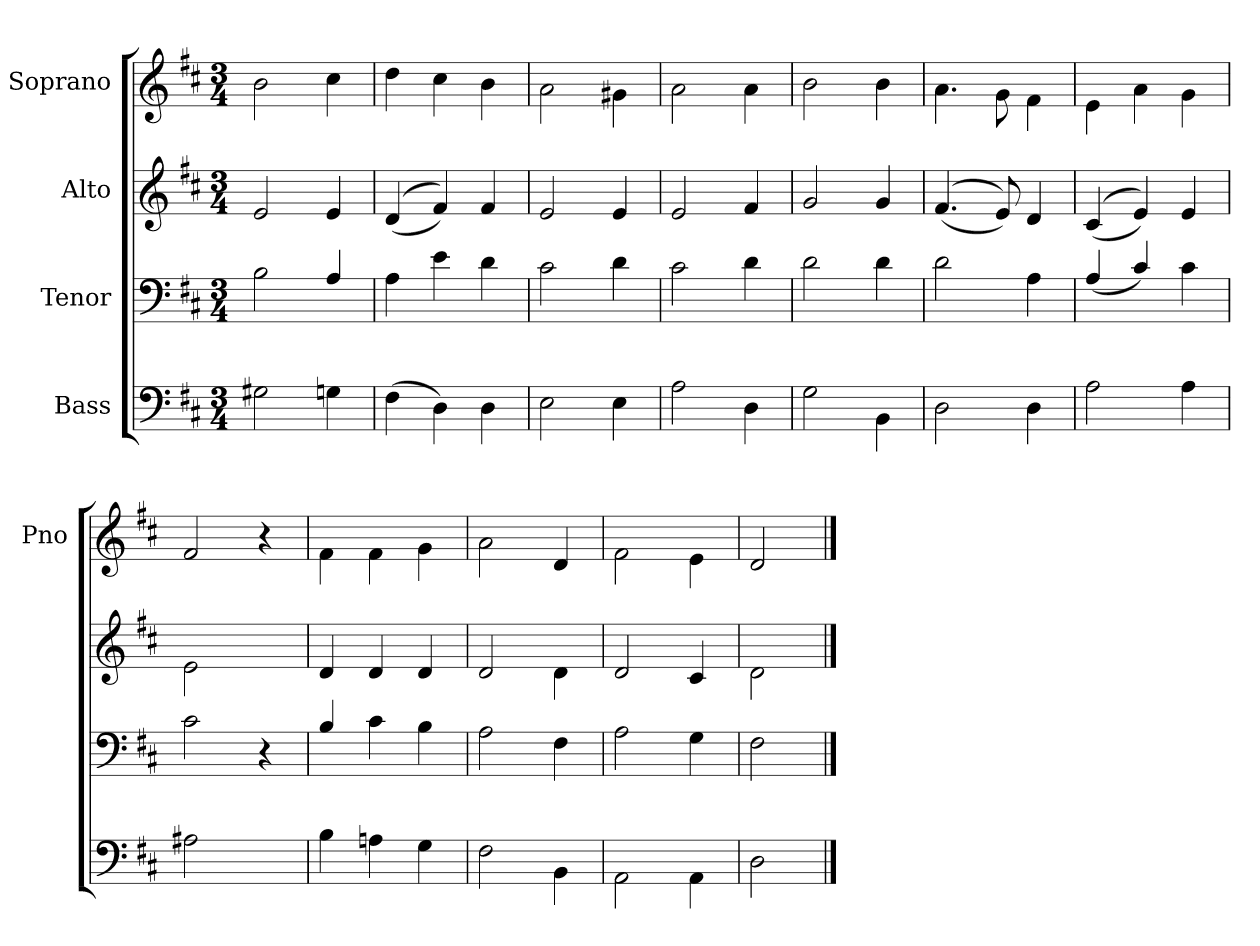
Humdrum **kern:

**kern	**kern	**kern	**kern
*part4	*part3	*part2	*part1
*staff4	*staff3	*staff2	*staff1
*I"Bass	*I"Tenor	*I"Alto	*I"Soprano
*	*	*	*I'Pno
*clefF4	*clefF4	*clefG2	*clefG2
*k[f#c#]	*k[f#c#]	*k[f#c#]	*k[f#c#]
*D:	*D:	*D:	*D:
*M3/4	*M3/4	*M3/4	*M3/4
=	=	=	=
2G#X\	2B\	2e/	2b\
4Gn\	4A/	4e/	4cc#\
=	=	=	=
(<4F#\	4A\	(>(<4d/	4dd\
4D\)	4e\	4f#/))	4cc#\
4D\	4d\	4f#/	4b\
=	=	=	=
2E\	2c#\	2e/	2a\
4E\	4d\	4e/	4g#X\
=	=	=	=
2A\	2c#\	2e/	2a\
4D\	4d\	4f#/	4a\
=	=	=	=
2G\	2d\	2g/	2b\
4BB\	4d\	4g/	4b\
=	=	=	=
2D\	2d\	(>(<4.f#/	4.a\
.	.	8e/))	8g\
4D\	4A\	4d/	4f#\
=	=	=	=
2A\	(>4A/	(>(<4c#/	4e\
.	4c#/)	4e/))	4a\
4A\	4c#\	4e/	4g\
=	=	=	=
2A#X\	2c#\	2e\	2f#/
4ryy	4r	4ryy	4r
=	=	=	=
4B\	4B/	4d/	4f#\
4An\	4c#\	4d/	4f#\
4G\	4B\	4d/	4g\
=	=	=	=
2F#\	2A\	2d/	2a\
4BB\	4F#\	4d\	4d/
=	=	=	=
2AA\	2A\	2d/	2f#\
4AA\	4G\	4c#/	4e\
=	=	=	=
2D\	2F#\	2d\	2d/
==	==	==	==
*-	*-	*-	*-
